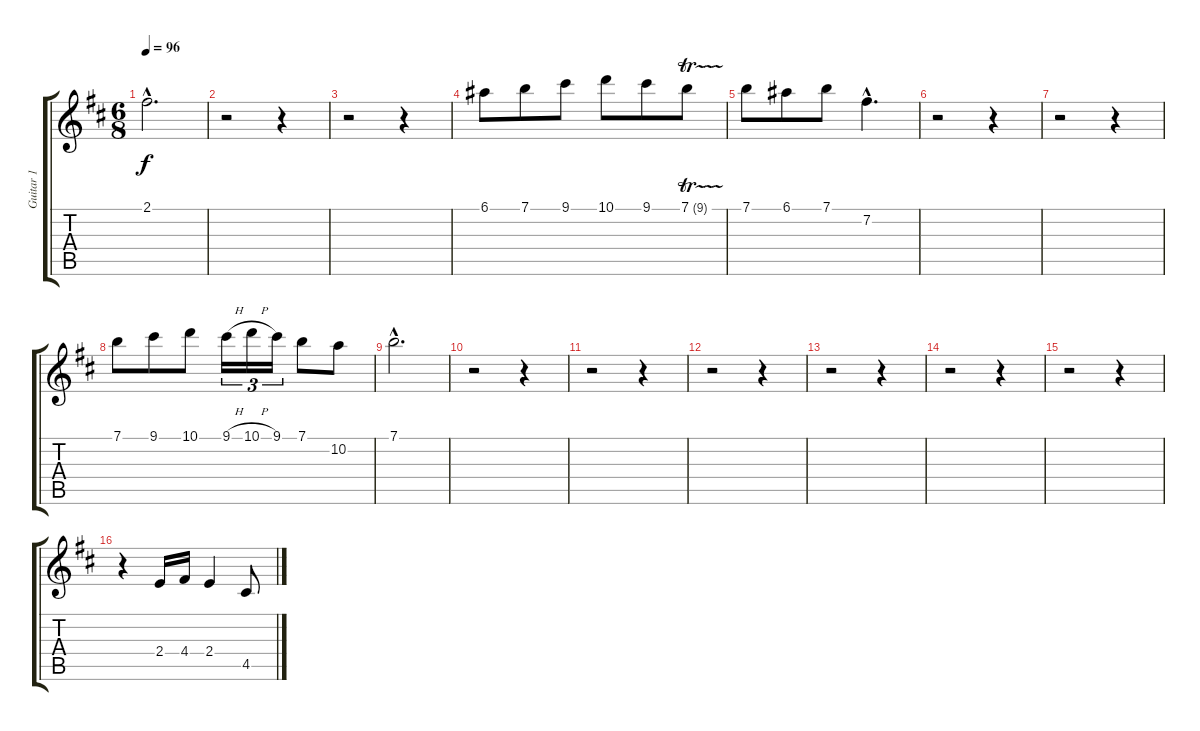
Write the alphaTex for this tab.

\track ("Guitar 1" "Guitar 1") {instrument acousticguitarsteel}
\staff {score tabs}
\tuning (E4 B3 G3 D3 A2 E2) {hide}
\ts (6 8)
\tempo 96
\clef g2
\ks bminor
2.1{hac}.2{d dy f} |
r.2 r.4 |
r.2 r.4 |
6.1.8 7.1.8 9.1.8 10.1.8 9.1.8 7.1{tr (9 32)}.8 |
7.1.8 6.1.8 7.1.8 7.2{hac}.4{d} |
r.2 r.4 |
r.2 r.4 |
7.1.8 9.1.8 10.1.8 9.1{h}.16{tu (3 2)} 10.1{h}.16{tu (3 2)} 9.1.16{tu (3 2)} 7.1.8 10.2.8 |
7.1{hac}.2{d} |
r.2 r.4 |
r.2 r.4 |
r.2 r.4 |
r.2 r.4 |
r.2 r.4 |
r.2 r.4 |
r.4 2.4.16 4.4.16 2.4.4 4.5.8
